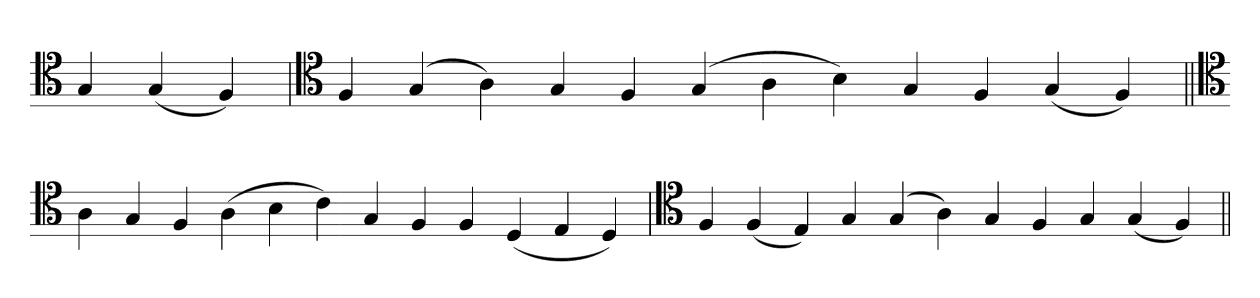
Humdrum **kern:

**kern
*part1
*staff1
*clefC4
=
4G
(4G
4F)
=`
*clefC4
4F
(4G
4A)
4G
4F
(4G
4A
4B)
4G
4F
(4G
4F)
=||
*clefC4
4A
4G
4F
(4A
4B
4c)
4G
4F
4F
(4D
4E
4D)
='
*clefC4
4F
(4F
4E)
4G
(4G
4A)
4G
4F
4G
(4G
4F)
=||
*-
